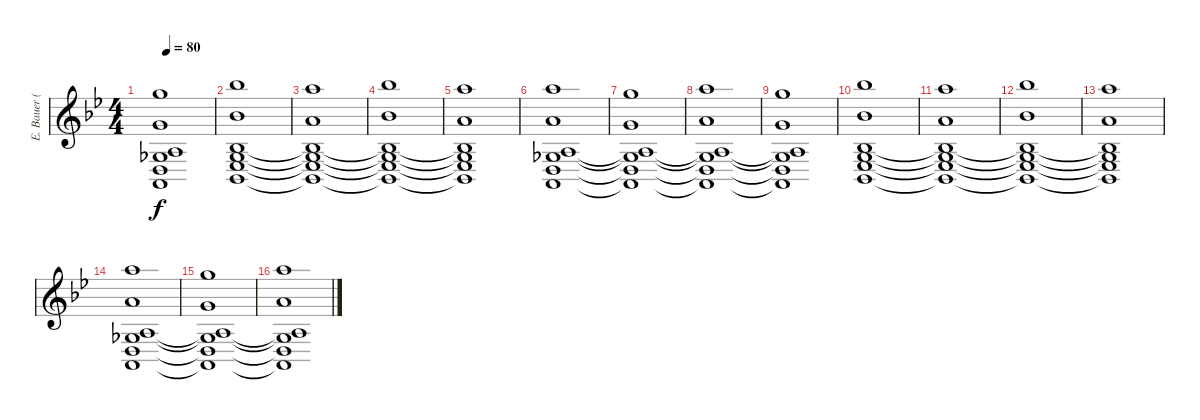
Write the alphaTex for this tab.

\track ("E. Bauer (Keyboard)" "E. Bauer (") {instrument stringensemble1}
\staff {score}
\tuning (E4 B3 G3 D3 A2 E2 B1) {hide}
\ts (4 4)
\tempo 80
\clef g2
\ks gminor
(15.1 8.2 2.3{t} 0.4{t} 0.5{t} 14.6{t}).1{dy f} |
(18.1 11.2 3.3 5.4 1.5 11.6).1 |
(5.1 22.2 3.3{t} 5.4{t} 1.5{t} 11.6{t}).1 |
(18.1 11.2 3.3{t} 5.4{t} 1.5{t} 11.6{t}).1 |
(5.1 22.2 3.3{t} 5.4{t} 1.5{t} 11.6{t}).1 |
(5.1 22.2 2.3 0.4 0.5 14.6).1 |
(15.1 8.2 2.3{t} 0.4{t} 0.5{t} 14.6{t}).1 |
(5.1 22.2 2.3{t} 0.4{t} 0.5{t} 14.6{t}).1 |
(15.1 8.2 2.3{t} 0.4{t} 0.5{t} 14.6{t}).1 |
(18.1 11.2 3.3 5.4 1.5 11.6).1 |
(5.1 22.2 3.3{t} 5.4{t} 1.5{t} 11.6{t}).1 |
(18.1 11.2 3.3{t} 5.4{t} 1.5{t} 11.6{t}).1 |
(5.1 22.2 3.3{t} 5.4{t} 1.5{t} 11.6{t}).1 |
(5.1 22.2 2.3 0.4 0.5 14.6).1 |
(15.1 8.2 2.3{t} 0.4{t} 0.5{t} 14.6{t}).1 |
(5.1 22.2 2.3{t} 0.4{t} 0.5{t} 14.6{t}).1
